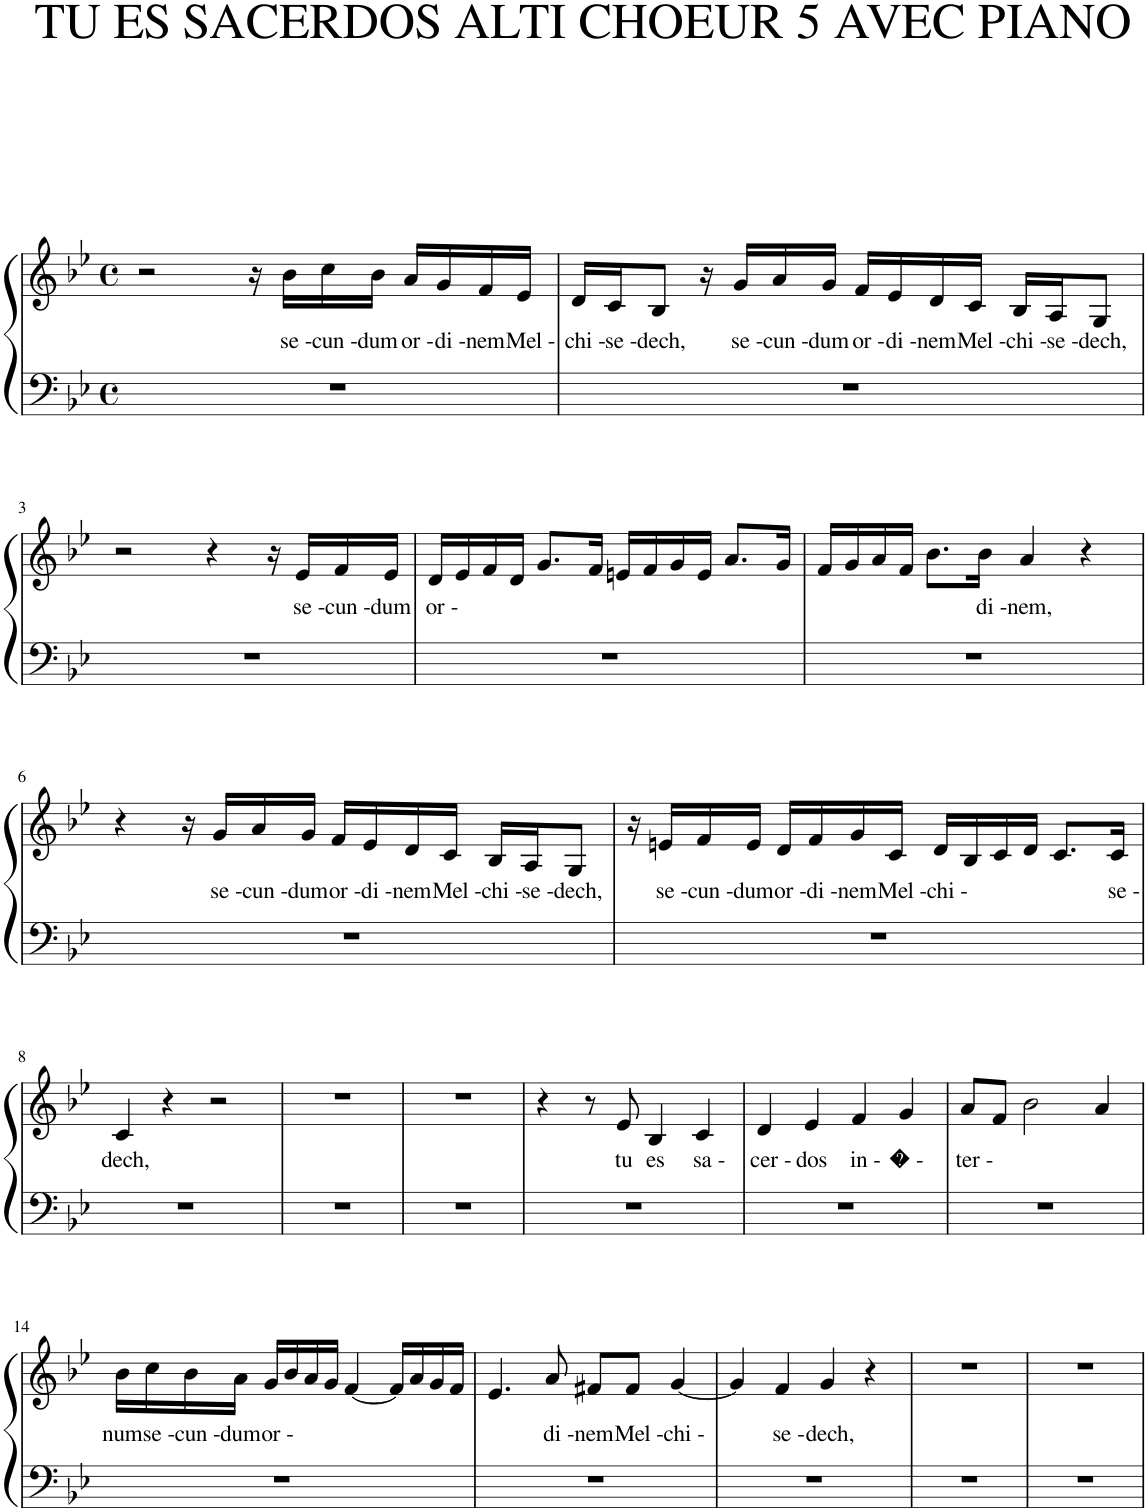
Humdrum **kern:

**kern	**kern	**text
*part1	*part1	*part1
*staff2	*staff1	*staff1
*I"Piano	*	*
*I'Pno.	*	*
*clefF4	*clefG2	*
*k[b-e-]	*k[b-e-]	*
*M4/4	*M4/4	*
*met(c)	*met(c)	*
=1	=1	=1
1r	2r	.
.	16r	.
!	!	!LO:LY:b
.	16b-\LL	se -
!	!	!LO:LY:b
.	16cc\	cun -
!	!	!LO:LY:b
.	16b-\JJ	dum
!	!	!LO:LY:b
.	16a/LL	or -
!	!	!LO:LY:b
.	16g/	di -
!	!	!LO:LY:b
.	16f/	nem
!	!	!LO:LY:b
.	16e-/JJ	Mel -
=2	=2	=2
!	!	!LO:LY:b
1r	16d/LL	chi -
!	!	!LO:LY:b
.	16c/J	se -
!	!	!LO:LY:b
.	8B-/J	dech,
.	16r	.
!	!	!LO:LY:b
.	16g/LL	se -
!	!	!LO:LY:b
.	16a/	cun -
!	!	!LO:LY:b
.	16g/JJ	dum
!	!	!LO:LY:b
.	16f/LL	or -
!	!	!LO:LY:b
.	16e-/	di -
!	!	!LO:LY:b
.	16d/	nem
!	!	!LO:LY:b
.	16c/JJ	Mel -
!	!	!LO:LY:b
.	16B-/LL	chi -
!	!	!LO:LY:b
.	16A/J	se -
!	!	!LO:LY:b
.	8G/J	dech,
!!LO:LB:g=z
=3	=3	=3
1r	2r	.
.	4r	.
.	16r	.
!	!	!LO:LY:b
.	16e-/LL	se -
!	!	!LO:LY:b
.	16f/	cun -
!	!	!LO:LY:b
.	16e-/JJ	dum
=4	=4	=4
!	!	!LO:LY:b
1r	16d/LL	or -
.	16e-/	.
.	16f/	.
.	16d/JJ	.
.	8.g/L	.
.	16f/Jk	.
.	16en/LL	.
.	16f/	.
.	16g/	.
.	16e/JJ	.
.	8.a/L	.
.	16g/Jk	.
=5	=5	=5
1r	16f/LL	.
.	16g/	.
.	16a/	.
.	16f/JJ	.
.	8.b-\L	.
!	!	!LO:LY:b
.	16b-\Jk	di -
!	!	!LO:LY:b
.	4a/	nem,
.	4r	.
!!LO:LB:g=z
=6	=6	=6
1r	4r	.
.	16r	.
!	!	!LO:LY:b
.	16g/LL	se -
!	!	!LO:LY:b
.	16a/	cun -
!	!	!LO:LY:b
.	16g/JJ	dum
!	!	!LO:LY:b
.	16f/LL	or -
!	!	!LO:LY:b
.	16e-/	di -
!	!	!LO:LY:b
.	16d/	nem
!	!	!LO:LY:b
.	16c/JJ	Mel -
!	!	!LO:LY:b
.	16B-/LL	chi -
!	!	!LO:LY:b
.	16A/J	se -
!	!	!LO:LY:b
.	8G/J	dech,
=7	=7	=7
1r	16r	.
!	!	!LO:LY:b
.	16en/LL	se -
!	!	!LO:LY:b
.	16f/	cun -
!	!	!LO:LY:b
.	16e/JJ	dum
!	!	!LO:LY:b
.	16d/LL	or -
!	!	!LO:LY:b
.	16f/	di -
!	!	!LO:LY:b
.	16g/	nem
!	!	!LO:LY:b
.	16c/JJ	Mel -
!	!	!LO:LY:b
.	16d/LL	chi -
.	16B-/	.
.	16c/	.
.	16d/JJ	.
.	8.c/L	.
!	!	!LO:LY:b
.	16c/Jk	se -
!!LO:LB:g=z
=8	=8	=8
!	!	!LO:LY:b
1r	4c/	dech,
.	4r	.
.	2r	.
=9	=9	=9
1r	1r	.
=10	=10	=10
1r	1r	.
=11	=11	=11
1r	4r	.
.	8r	.
!	!	!LO:LY:b
.	8e-/	tu
!	!	!LO:LY:b
.	4B-/	es
!	!	!LO:LY:b
.	4c/	sa -
=12	=12	=12
!	!	!LO:LY:b
1r	4d/	cer -
!	!	!LO:LY:b
.	4e-/	dos
!	!	!LO:LY:b
.	4f/	in -
!	!	!LO:LY:b
.	4g/	� -
=13	=13	=13
!	!	!LO:LY:b
1r	8a/L	ter -
.	8f/J	.
.	2b-\	.
.	4a/	.
!!LO:LB:g=z
=14	=14	=14
!	!	!LO:LY:b
1r	16b-\LL	num
!	!	!LO:LY:b
.	16cc\	se -
!	!	!LO:LY:b
.	16b-\	cun -
!	!	!LO:LY:b
.	16a\JJ	dum
!	!	!LO:LY:b
.	16g/LL	or -
.	16b-/	.
.	16a/	.
.	16g/JJ	.
.	[4f/	.
.	16f/LL]	.
.	16a/	.
.	16g/	.
.	16f/JJ	.
=15	=15	=15
1r	4.e-/	.
!	!	!LO:LY:b
.	8a/	di -
!	!	!LO:LY:b
.	8f#X/L	nem
!	!	!LO:LY:b
.	8f#/J	Mel -
!	!	!LO:LY:b
.	[4g/	chi -
=16	=16	=16
1r	4g/]	.
!	!	!LO:LY:b
.	4f/	se -
!	!	!LO:LY:b
.	4g/	dech,
.	4r	.
=17	=17	=17
1r	1r	.
=18	=18	=18
1r	1r	.
=	=	=
*-	*-	*-
